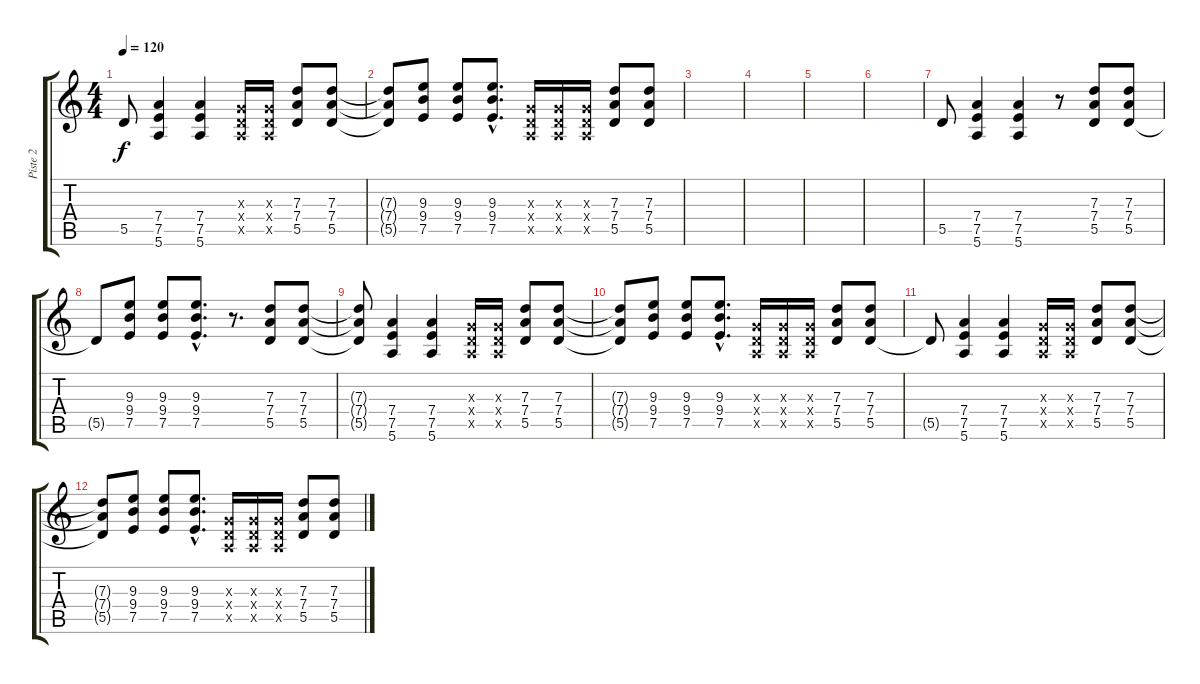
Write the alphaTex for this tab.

\track ("Piste 2" "Piste 2") {instrument overdrivenguitar}
\staff {score tabs}
\tuning (E4 B3 G3 D3 A2 E2) {hide}
\ts (4 4)
\tempo 120
\clef g2
\ks c
5.5{t}.8{dy f} (7.4 7.5 5.6).4 (7.4 7.5 5.6).4 (0.3{x} 0.4{x} 0.5{x}).16 (0.3{x} 0.4{x} 0.5{x}).16 (7.3 7.4 5.5).8 (7.3 7.4 5.5).8 |
(7.3{t} 7.4{t} 5.5{t}).8 (9.3 9.4 7.5).8 (9.3 9.4 7.5).8 (9.3{hac} 9.4{hac} 7.5{hac}).8{d} (0.3{x} 0.4{x} 0.5{x}).16 (0.3{x} 0.4{x} 0.5{x}).16 (0.3{x} 0.4{x} 0.5{x}).16 (7.3 7.4 5.5).8 (7.3 7.4 5.5).8 |
|
|
|
|
5.5.8 (7.4 7.5 5.6).4 (7.4 7.5 5.6).4 r.8 (7.3 7.4 5.5).8 (7.3 7.4 5.5).8 |
5.5{t}.8 (9.3 9.4 7.5).8 (9.3 9.4 7.5).8 (9.3{hac} 9.4{hac} 7.5{hac}).8{d} r.8{d} (7.3 7.4 5.5).8 (7.3 7.4 5.5).8 |
(7.3{t} 7.4{t} 5.5{t}).8 (7.4 7.5 5.6).4{volume 13} (7.4 7.5 5.6).4 (0.3{x} 0.4{x} 0.5{x}).16 (0.3{x} 0.4{x} 0.5{x}).16 (7.3 7.4 5.5).8 (7.3 7.4 5.5).8 |
(7.3{t} 7.4{t} 5.5{t}).8 (9.3 9.4 7.5).8 (9.3 9.4 7.5).8 (9.3{hac} 9.4{hac} 7.5{hac}).8{d} (0.3{x} 0.4{x} 0.5{x}).16 (0.3{x} 0.4{x} 0.5{x}).16 (0.3{x} 0.4{x} 0.5{x}).16 (7.3 7.4 5.5).8 (7.3 7.4 5.5).8 |
5.5{t}.8 (7.4 7.5 5.6).4 (7.4 7.5 5.6).4 (0.3{x} 0.4{x} 0.5{x}).16 (0.3{x} 0.4{x} 0.5{x}).16 (7.3 7.4 5.5).8 (7.3 7.4 5.5).8 |
(7.3{t} 7.4{t} 5.5{t}).8 (9.3 9.4 7.5).8 (9.3 9.4 7.5).8 (9.3{hac} 9.4{hac} 7.5{hac}).8{d} (0.3{x} 0.4{x} 0.5{x}).16 (0.3{x} 0.4{x} 0.5{x}).16 (0.3{x} 0.4{x} 0.5{x}).16 (7.3 7.4 5.5).8 (7.3 7.4 5.5).8
